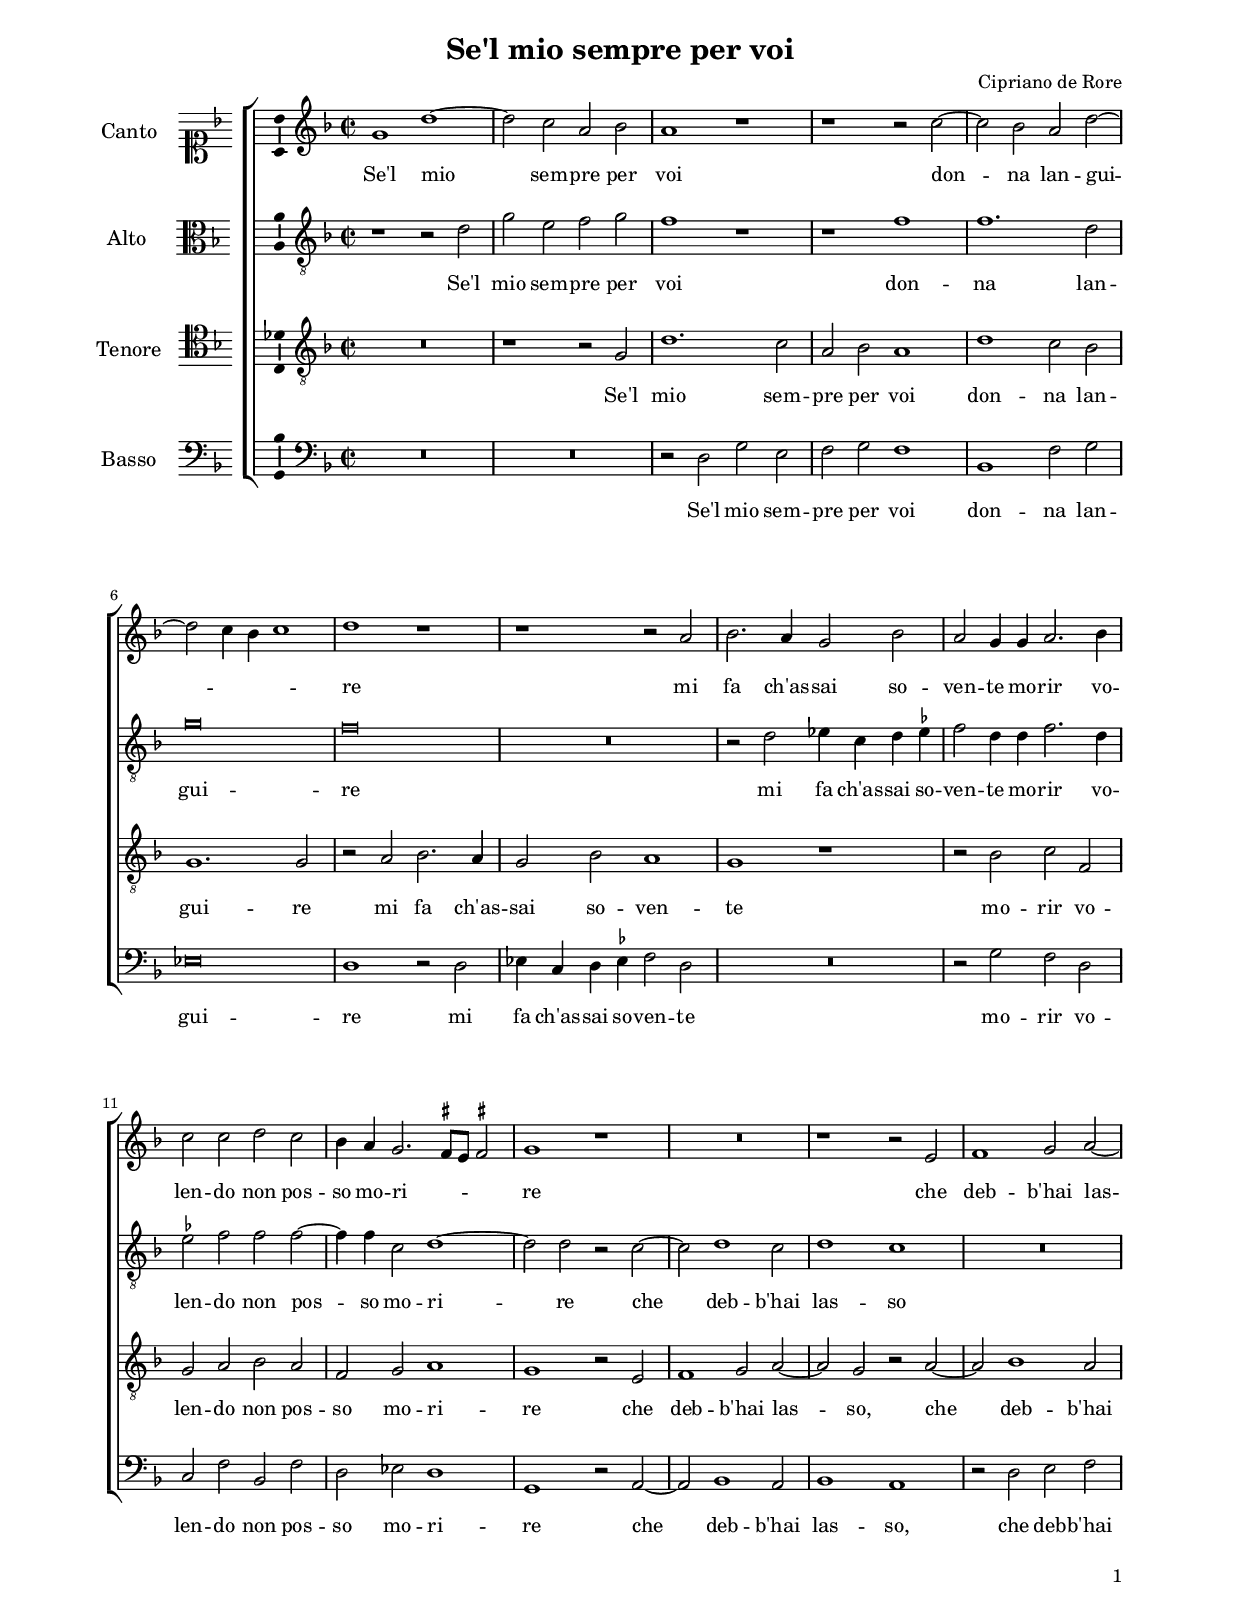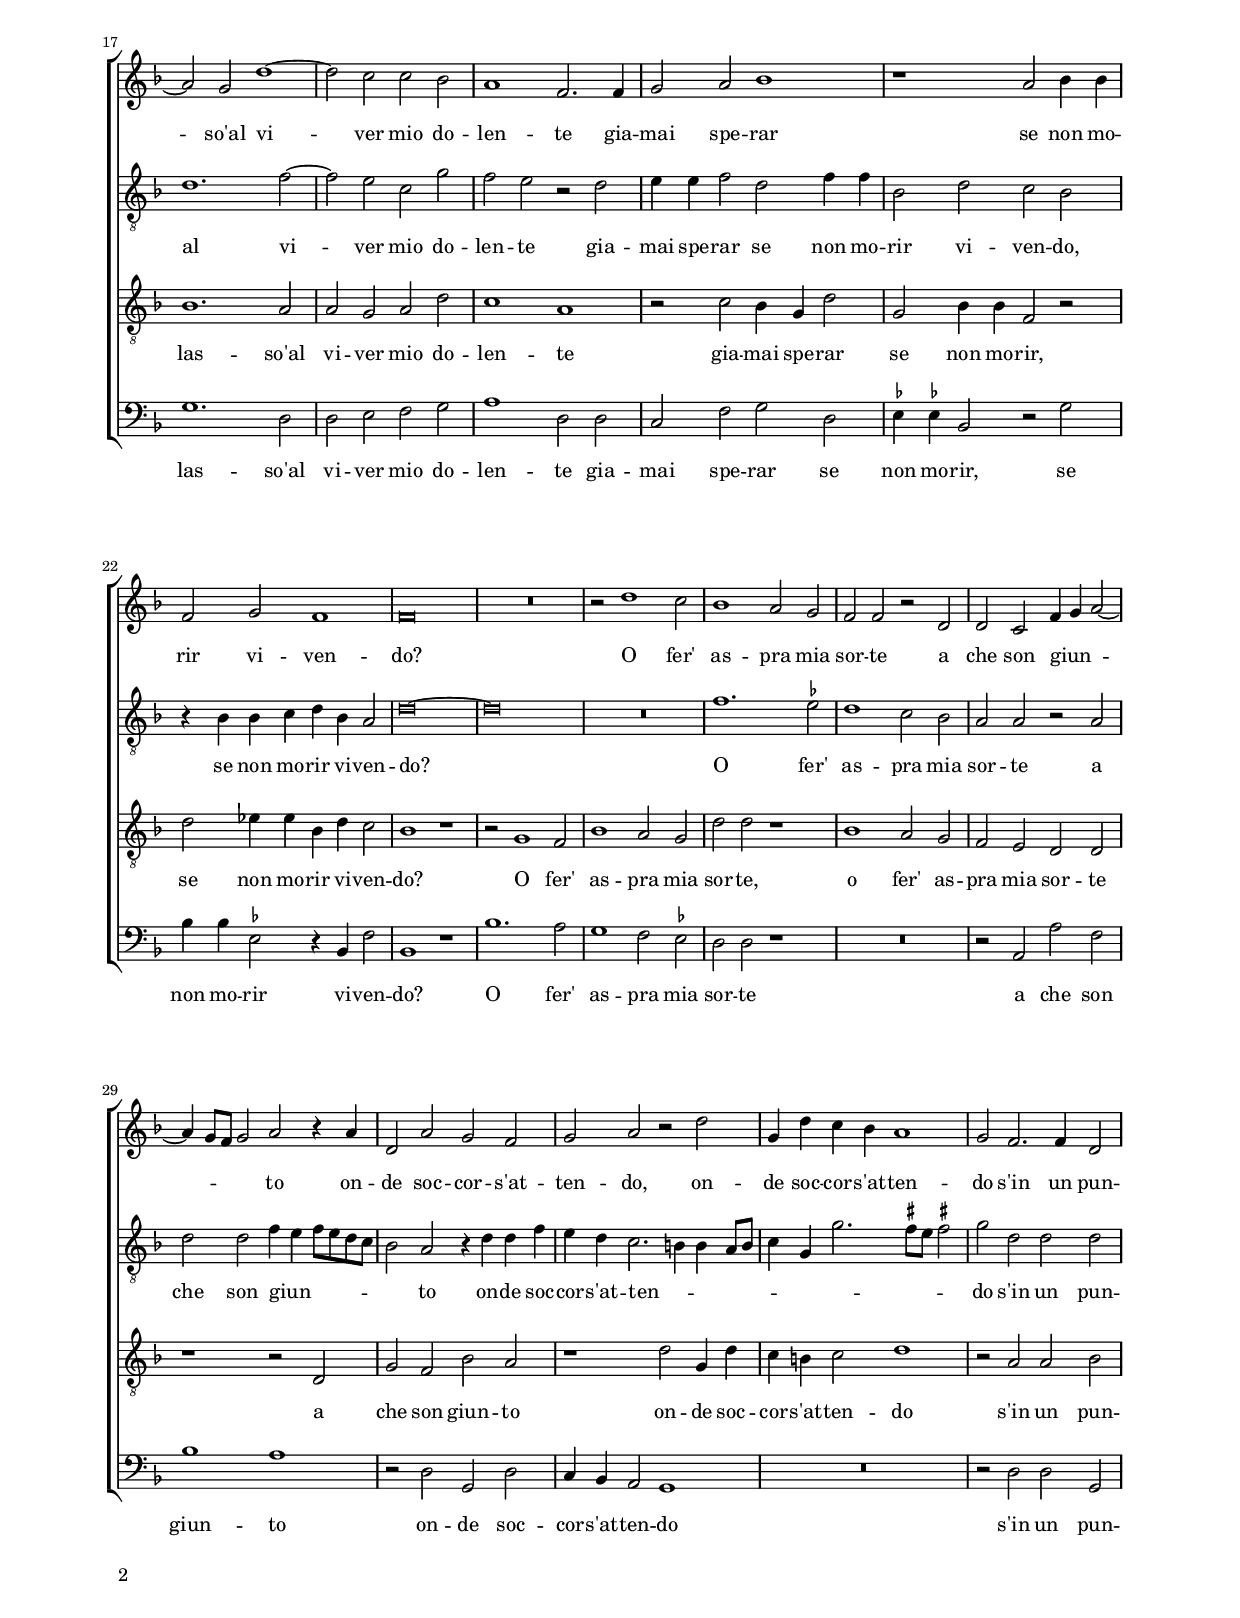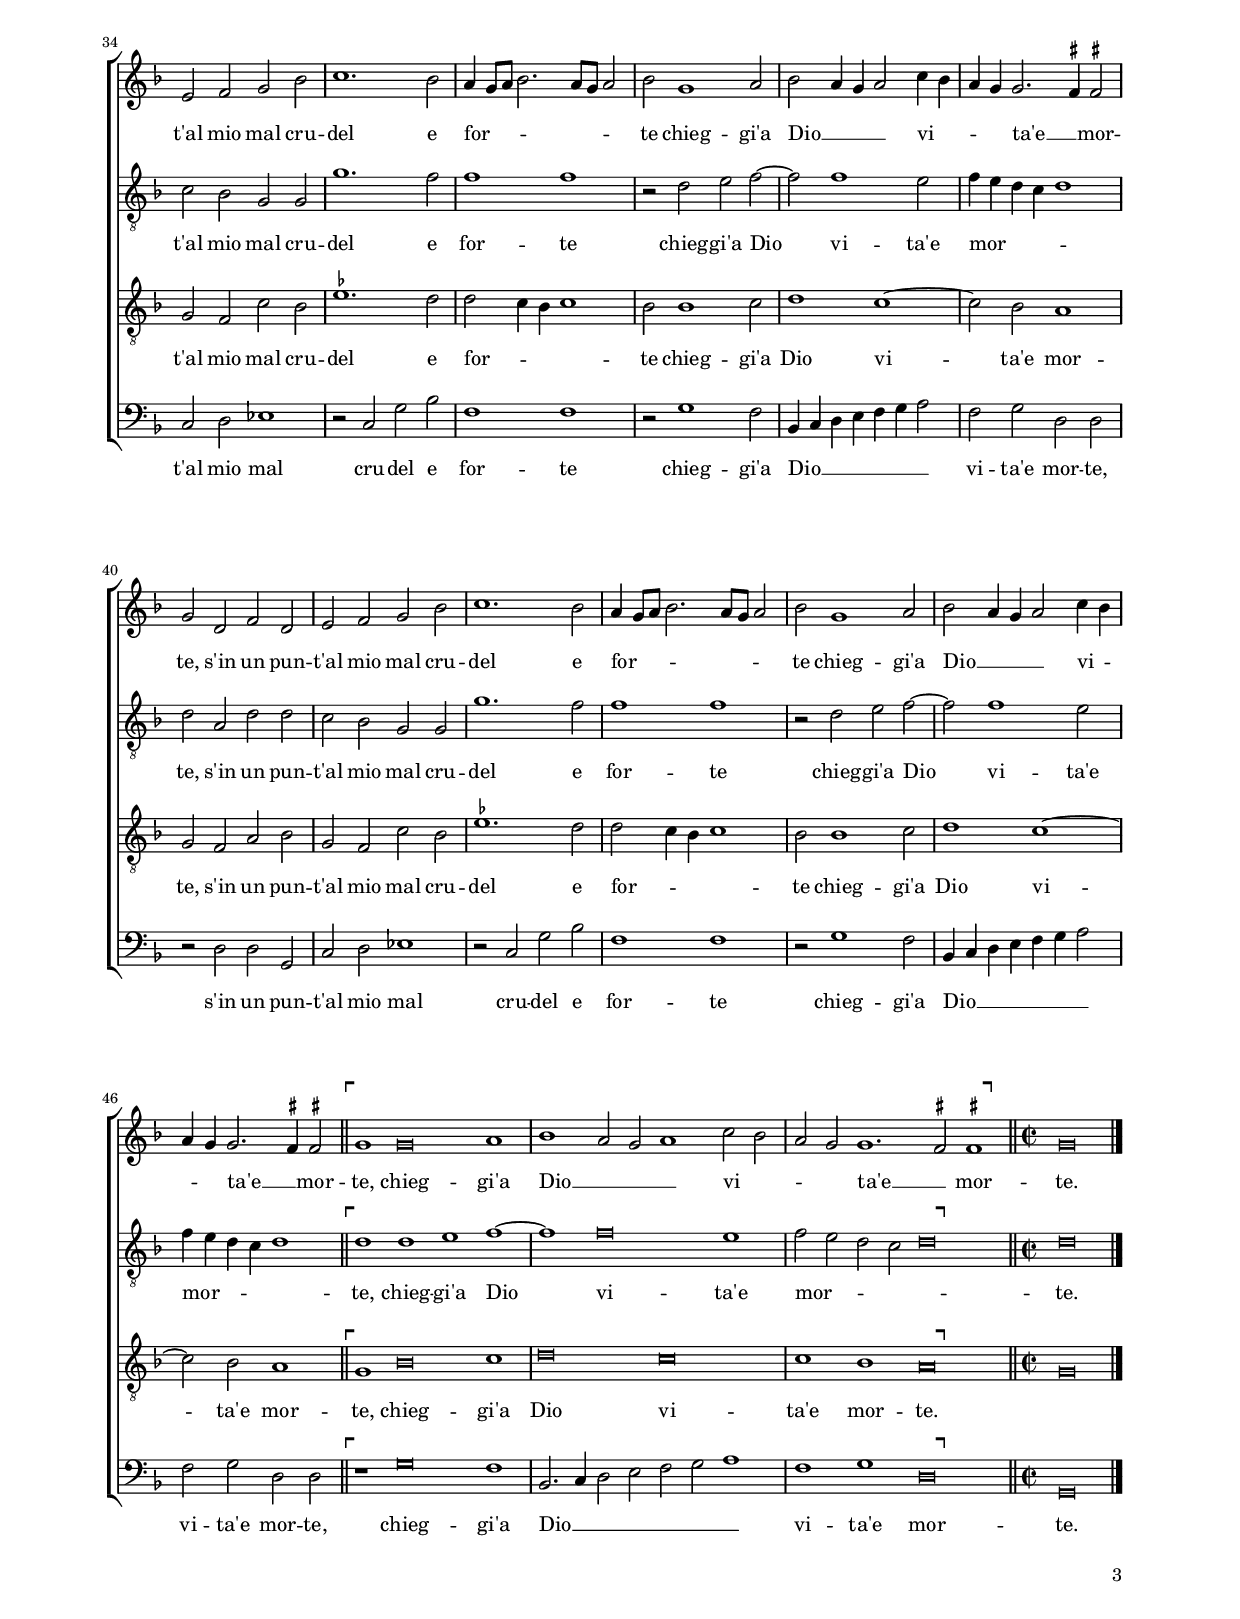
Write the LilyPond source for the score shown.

\header
{
  title="Se'l mio sempre per voi"
  composer="Cipriano de Rore"
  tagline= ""
}

\version "2.24.3"
\include "deutsch.ly"
#(set-global-staff-size 16)
% #(set-default-paper-size "letter")
#(ly:set-option 'point-and-click #f)

	
global = {
	\key f \major
	\time 2/2 \set Score.measureLength = #(ly:make-moment 2/1)
	\skip 1*2*46 \bar "||"
	\set Score.measureLength = #(ly:make-moment 4/1)
	\skip 1*4*3 \bar "||"
	\time 2/2 \set Score.measureLength = #(ly:make-moment 2/1)
	\skip 1*2 \bar "|."
	}

	ficta = { \once \set suggestAccidentals = ##t }
	
	forget = #(define-music-function (music) (ly:music?) #{
		\accidentalStyle forget
		$music
		\accidentalStyle default
		#})
	
	colorBr = 
	#(define-music-function (music)(ly:music?)
	#{
        \once\override TextSpanner.bound-details.left.text = \markup
	\scale #'(-1 . 2) { "¬" }
        \once\override TextSpanner.bound-details.right.text = \markup
	\scale #'(1 . 2) { "¬" }
        \once\override TextSpanner.bound-details.left-broken.text = ##f
        \once\override TextSpanner.bound-details.right-broken.text = ##f
        \once\override TextSpanner.bound-details.left.padding = #'0
        \once\override TextSpanner.bound-details.right.padding = #'-1
        \once\override TextSpanner.style = #'none
        $music #})

	colorBrBegin = \startTextSpan
	colorBrEnd = \stopTextSpan


\paper
	{
	top-margin = 2 \cm
	bottom-margin = 1.4 \cm
	left-margin = 2 \cm
	right-margin = 2 \cm
	ragged-bottom = ##f
	ragged-last-bottom = ##f
	print-page-number = ##f
	system-system-spacing = #'((basic-distance . 20) (minimum-distance . 14) (padding . 8) (strechability . 150))
	oddFooterMarkup=\markup   \fill-line { "" \fromproperty #'page:page-number-string }
	evenFooterMarkup=\markup  \fill-line { \fromproperty #'page:page-number-string "" }
	last-bottom-spacing = #'((basic-distance . 11) (minimum-distance . 7) (padding . 4))
	systems-per-page = 3
	page-count = 3
%	min-systems-per-page = 3
	}


incipitcantus = \markup { \score {
	{
	\set Staff.instrumentName = \markup { \fontsize #1 "Canto" }
	\key f \major
	\clef soprano
	s4 \bar ""
	}
	\layout  {
	raggedright = ##t
	indent = 1.6 \cm
	line-width = 2.5\cm
	\context { \Staff \remove Time_signature_engraver }
	\override Staff.Clef.Y-extent = #'(0 . 0)
	}} \hspace #1 }
	
	  
incipitaltus = \markup { \score {
	{
	\set Staff.instrumentName = \markup { \fontsize #1 "Alto" }
	\key f \major
	\clef alto
	s4 \bar ""
	}
	\layout  {
	raggedright = ##t
	indent = 1.6 \cm
	line-width = 2.5\cm
	\context { \Staff \remove Time_signature_engraver }
	\override Staff.Clef.Y-extent = #'(0 . 0)
	}} \hspace #1 }


incipittenor = \markup { \score {
	{
	\set Staff.instrumentName = \markup { \fontsize #1 "Tenore" }
	\key f \major
	\clef tenor
	s4 \bar ""
	}
	\layout  {
	raggedright = ##t
	indent = 1.6 \cm
	line-width = 2.5\cm
	\context { \Staff \remove Time_signature_engraver }
	\override Staff.Clef.Y-extent = #'(0 . 0)
	}} \hspace #1 }


incipitbassus = \markup { \score {
	{
	\set Staff.instrumentName = \markup { \fontsize #1 "Basso" }
	\key f \major
	\clef bass
	s4 \bar ""
	}
	\layout  {
	raggedright = ##t
	indent = 1.6 \cm
	line-width = 2.5\cm
	\context { \Staff \remove Time_signature_engraver }
	\override Staff.Clef.Y-extent = #'(0 . 0)
	}} \hspace #1 }


cantus =  \relative c''
	{
	g1 d'~
	d2 c a b
	a1 r
	r1 r2 c~
%5
	c2 b a d~ |
	d2 c4 b c1
	d1 r
	r1 r2 a
	b2. a4 g2 b
%10
	a2 g4 g a2. b4 |
	c2 c d c
	b4 a g2. \ficta fis8 e \ficta fis!2
	g1 r
	R\breve
%15
	r1 r2 e |
	f1 g2 a~
	a2 g d'1~
	d2 c c b
	a1 f2. f4
%20
	g2 a b1 |
	r1 a2 b4 b
	f2 g f1
	f\breve
	R\breve
%25
	r2 d'1 c2 |
	b1 a2 g
	f2 f r d
	d2 c f4 g a2~
	a4 g8 f g2 a r4 a
%30
	d,2 a' g f |
	g2 a r d
	g,4 d' c b a1
	g2 f2. f4 d2
	e2 f g b
%35
	c1. b2 |
	a4 g8 a b2. a8 g a2
	b2 g1 a2
	b2 a4 g a2 c4 b
	a4 g g2. \ficta fis4 \ficta fis!2
%40
	g2 d f d |
	e2 f g b
	c1. b2
	a4 g8 a b2. a8 g a2
	b2 g1 a2
%45
	b2 a4 g a2 c4 b |
	a4 g g2. \ficta fis4 \ficta fis!2
% Coloration
	\colorBr g1\colorBrBegin g\breve  a1
	b1 a2 g a1 c2 b
	a2 g g1. \ficta fis2 \ficta fis!1\colorBrEnd |
% End of coloration
%50
	g\breve |
	}


altus =  \relative c'
	{
	r1 r2 d
	g2 e f g
	f1 r
	r1 f
%5
	f1. d2 |
	g\breve
	f\breve
	R\breve
	r2 d es4 c d \ficta es!
%10
	f2 d4 d f2. d4 |
	\ficta es2 f f f~
	f4 f c2 d1~
	d2 d r c~
	c2 d1 c2
%15
	d1 c |
	R\breve
	d1. f2~
	f2 e c g'
	f2 e r d
%20
	e4 e f2 d f4 f |
	b,2 d c b
	r4 b b c d b a2
	d\breve~
	d\breve
%25
	R\breve |
	f1. \ficta es2
	d1 c2 b
	a2 a r a
	d2 d f4 e f8 e d c
%30
	b2 a r4 d d f |
	e4 d c2. h4 h a8 h
	c4 g g'2. \ficta fis8 e \ficta fis!2
	g2 d d d
	c2 b g g
%35
	g'1. f2 |
	f1 f
	r2 d e f~
	f2 f1 e2
	f4 e d c d1
%40
	d2 a d d |
	c2 b g g
	g'1. f2
	f1 f
	r2 d e f~
%45
	f2 f1 e2 |
	f4 e d c d1
% Coloration
	\colorBr d1\colorBrBegin d e f1~ 
	f1 f\breve e1
	f2 e d2 c d\breve\colorBrEnd |
% End of coloration
%50
	d\breve |
	}


tenor =  \relative c'
	{
	R\breve
	r1 r2 g
	d'1. c2
	a2 b a1
%5
	d1 c2 b |
	g1. g2
	r2 a b2. a4
	g2 b a1
	g1 r
%10
	r2 b c f, |
	g2 a b a
	f2 g a1
	g1 r2 e
	f1 g2 a~
%15
	a2 g r a~ |
	a2 b1 a2
	b1. a2
	a2 g a d
	c1 a
%20
	r2 c b4 g d'2 |
	g,2 b4 b f2 r
	d'2 es4 es b d c2
	b1 r
	r2 g1 f2
%25
	b1 a2 g |
	d'2 d r1
	b1 a2 g
	f2 e d d
	r1 r2 d
%30
	g2 f b a |
	r1 d2 g,4 d'
	c4 h c2 d1
	r2 a a b
	g2 f c' b
%35
	\ficta es1. d2 |
	d2 c4 b c1
	b2 b1 c2
	d1 c~
	c2 b a1
%40
	g2 f a b |
	g2 f c' b
	\ficta es1. d2
	d2 c4 b c1
	b2 b1 c2
%45
	d1 c~ |
	c2 b a1
% Coloration
	\colorBr g1\colorBrBegin b\breve c1
	d\breve c\breve
	c1 b1 a\breve\colorBrEnd |
% End of coloration
%50
	g\breve |
	}


bassus  =  \relative c
	{
	R\breve
	R\breve
	r2 d g e
	f2 g f1
%5
	b,1 f'2 g |
	es\breve
	d1 r2 d
	es4 c d \ficta es! f2 d
	R\breve
%10
	r2 g f d |
	c f b,2 f'
	d2 es d1
	g,1 r2 a~
	a2 b1 a2
%15
	b1 a |
	r2 d e f
	g1. d2
	d2 e f g
	a1 d,2 d
%20
	c2 f g d |
	\ficta es4 \ficta es! b2 r g'
	b4 b \ficta es,2 r4 b f'2
	b,1 r
	b'1. a2
%25
	g1 f2 \ficta es |
	d2 d r1
	R\breve
	r2 a a' f
	b1 a
%30
	r2 d, g,2 d' |
	c4 b a2 g1
	R\breve
	r2 d' d g,
	c2 d es1
%35
	r2 c g'2 b |
	f1 f
	r2 g1 f2
	b,4 c d e f4 g a2
	f2 g d d
%40
	r2 d d g, |
	c2 d es1
	r2 c g'2 b
	f1 f
	r2 g1 f2
%45
	b,4 c d e f4 g a2 |
	f2 g d d
% Coloration
	\colorBr r1\colorBrBegin g\breve f1
	b,2. c4 d2 e f2 g a1
	f1 g1 d\breve\colorBrEnd |
% End of coloration
% 50
	g,\breve |
	}

lyricscantus = \lyricmode {
	Se'l mio sem -- pre per voi don -- na lan -- gui -- _ _ _ re
	mi fa ch'as -- sai so -- ven -- te
	mo -- rir vo -- len -- do non pos -- so mo -- ri -- _ _ _ re
	che deb -- b'hai las -- so'al vi -- ver mio do -- len -- te
	gia -- mai spe -- rar se non mo -- rir vi -- ven -- do?
	O fer' as -- pra mia sor -- te
	a che son giun -- _ _ _ _ _ to
	on -- de soc -- cor -- s'at -- ten -- do,
	on -- de soc -- cor -- s'at -- ten -- do
	s'in un pun -- t'al mio mal cru -- del e for -- _ _ _ _ _ _ te
	chieg -- gi'a Dio __ _ _ _ vi -- _ _ _ ta'e __ _ mor -- te,
	s'in un pun -- t'al mio mal cru -- del e for -- _ _ _ _ _ _ te
	chieg -- gi'a Dio __ _ _ _ vi -- _ _ _ ta'e __ _ mor -- te,
	chieg -- gi'a Dio __ _ _ _ vi -- _ _ _ ta'e __ _ mor -- te.
	}


lyricsaltus = \lyricmode {
	Se'l mio sem -- pre per voi don -- na lan -- gui -- re
	mi fa ch'as -- sai so -- ven -- te
	mo -- rir vo -- len -- do non pos -- so mo -- ri -- re
	che deb -- b'hai las -- so al vi -- ver mio do -- len -- te
	gia -- mai spe -- rar se non mo -- rir vi -- ven -- do,
	se non mo -- rir vi -- ven -- do?
	O fer' as -- pra mia sor -- te
	a che son giun -- _ _ _ _ _ _ to
	on -- de soc -- cor -- s'at -- ten -- _ _ _ _ _ _ _ _ _ _ do
	s'in un pun -- t'al mio mal cru -- del e for -- te
	chieg -- gi'a Dio vi -- ta'e mor -- _ _ _ _ te,
	s'in un pun -- t'al mio mal cru -- del e for -- te
	chieg -- gi'a Dio vi -- ta'e mor -- _ _ _ _ te,
	chieg -- gi'a Dio vi -- ta'e mor -- _ _ _ _ te.
	}


lyricstenor = \lyricmode {
	Se'l mio sem -- pre per voi don -- na lan -- gui -- re
	mi fa ch'as -- sai so -- ven -- te
	mo -- rir vo -- len -- do non pos -- so mo -- ri -- re
	che deb -- b'hai las -- so,
	che deb -- b'hai las -- so'al vi -- ver mio do -- len -- te
	gia -- mai spe -- rar se non mo -- rir,
	se non mo -- rir vi -- ven -- do?
	O fer' as -- pra mia sor -- te,
	o fer' as -- pra mia sor -- te
	a che son giun -- to
	on -- de soc -- cor -- s'at -- ten -- do
	s'in un pun -- t'al mio mal cru -- del e for -- _ _ _ te
	chieg -- gi'a Dio vi -- ta'e mor -- te,
	s'in un pun -- t'al mio mal cru -- del e for -- _ _ _ te
	chieg -- gi'a Dio vi -- ta'e mor -- te,
	chieg -- gi'a Dio vi -- ta'e mor -- te.
	}


lyricsbassus = \lyricmode {
	Se'l mio sem -- pre per voi don -- na lan -- gui -- re
	mi fa ch'as -- sai so -- ven -- te
	mo -- rir vo -- len -- do non pos -- so mo -- ri -- re
	che deb -- b'hai las -- so,
	che deb -- b'hai las -- so'al vi -- ver mio do -- len -- te
	gia -- mai spe -- rar se non mo -- rir,
	se non mo -- rir vi -- ven -- do?
	O fer' as -- pra mia sor -- te
	a che son giun -- to
	on -- de soc -- cor -- s'at -- ten -- do
	s'in un pun -- t'al mio mal cru -- del e for -- te
	chieg -- gi'a Dio __ _ _ _ _ _ _ vi -- ta'e mor -- te,
	s'in un pun -- t'al mio mal cru -- del e for -- te
	chieg -- gi'a Dio __ _ _ _ _ _ _ vi -- ta'e mor -- te,
	chieg -- gi'a Dio __ _ _ _ _ _ _ vi -- ta'e mor -- te.
	}


\score
{  
	\transpose c c {
	\new ChoirStaff \with { \override StaffGrouper.staff-staff-spacing.basic-distance = #13 }
	<<

	\new Staff << \global
	\new Voice="v1" {
		\set Staff.instrumentName=\incipitcantus
		\set Staff.midiInstrument = "reed organ"
		\clef violin
		\cantus }
	\new Lyrics \lyricsto "v1" {\lyricscantus }
	>>


	\new Staff << \global
	\new Voice="v2" {
		\set Staff.instrumentName=\incipitaltus
		\set Staff.midiInstrument = "reed organ"
		\clef "G_8" % violin 
		\altus}
	\new Lyrics \lyricsto "v2" {\lyricsaltus }
	>>


	\new Staff << \global
	\new Voice="v3" {
		\set Staff.instrumentName=\incipittenor
		\set Staff.midiInstrument = "reed organ"
		\clef "G_8"
		\tenor }
	\new Lyrics \lyricsto "v3" {\lyricstenor }
	>>


	\new Staff << \global
	\new Voice="v4" {
		\set Staff.instrumentName=\incipitbassus
		\set Staff.midiInstrument = "reed organ"
		\clef bass 
		\bassus }
	\new Lyrics \lyricsto "v4" {\lyricsbassus}
	>>

	>>
	} % transpose

	\layout
	{
	indent = 2.3 \cm
	\context { \Lyrics \override VerticalAxisGroup.nonstaff-relatedstaff-spacing.padding = #2 }
	\context { \Staff \override TimeSignature.break-visibility = #end-of-line-invisible }
	\context { \Staff \consists Ambitus_engraver }
	\context { \Voice \override Slur.transparent = ##t }
	\context { \Score \override BarNumber.padding = #2 }
	\context { \Voice \override NoteHead.style = #'baroque }
	}

\midi
	{
	\tempo 2 = 90
	}
	
}


% EOF
